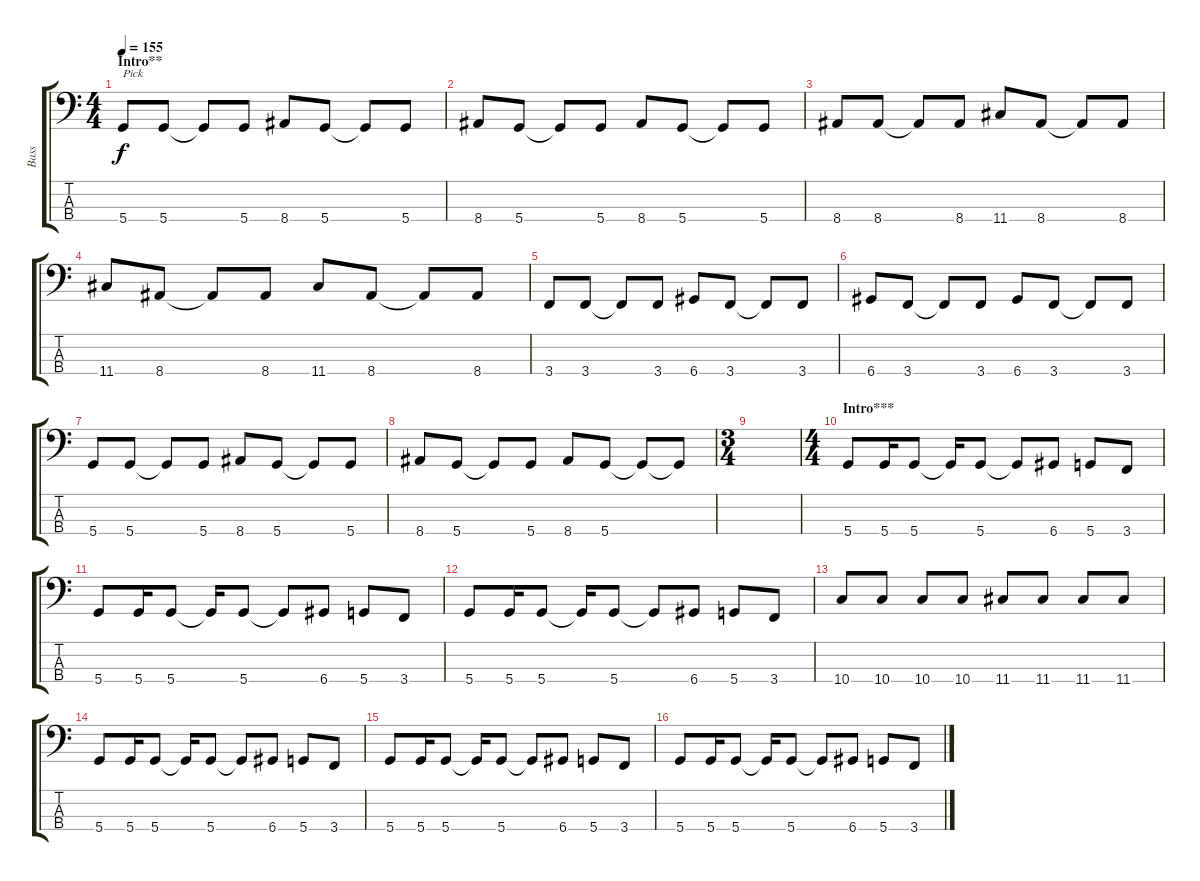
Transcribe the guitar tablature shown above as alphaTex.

\track ("Bass" "Bass") {instrument slapbass1}
\staff {score tabs}
\tuning (G2 D2 A1 D1) {hide}
\ts (4 4)
\section ("" "Intro**")
\tempo 155
\clef f4
\ks c
5.4.8{txt "Pick" dy f instrument electricbasspick} 5.4.8 5.4{t}.8 5.4.8 8.4.8 5.4.8 5.4{t}.8 5.4.8 |
8.4.8 5.4.8 5.4{t}.8 5.4.8 8.4.8 5.4.8 5.4{t}.8 5.4.8 |
8.4.8 8.4.8 8.4{t}.8 8.4.8 11.4.8 8.4.8 8.4{t}.8 8.4.8 |
11.4.8 8.4.8 8.4{t}.8 8.4.8 11.4.8 8.4.8 8.4{t}.8 8.4.8 |
3.4.8 3.4.8 3.4{t}.8 3.4.8 6.4.8 3.4.8 3.4{t}.8 3.4.8 |
6.4.8 3.4.8 3.4{t}.8 3.4.8 6.4.8 3.4.8 3.4{t}.8 3.4.8 |
5.4.8 5.4.8 5.4{t}.8 5.4.8 8.4.8 5.4.8 5.4{t}.8 5.4.8 |
8.4.8 5.4.8 5.4{t}.8 5.4.8 8.4.8 5.4.8 5.4{t}.8 5.4{t}.8 |
\ts (3 4)
|
\ts (4 4)
\section ("" "Intro***")
5.4.8 5.4.16 5.4.8 5.4{t}.16 5.4.8 5.4{t}.8 6.4.8 5.4.8 3.4.8 |
5.4.8 5.4.16 5.4.8 5.4{t}.16 5.4.8 5.4{t}.8 6.4.8 5.4.8 3.4.8 |
5.4.8 5.4.16 5.4.8 5.4{t}.16 5.4.8 5.4{t}.8 6.4.8 5.4.8 3.4.8 |
10.4.8 10.4.8 10.4.8 10.4.8 11.4.8 11.4.8 11.4.8 11.4.8 |
5.4.8 5.4.16 5.4.8 5.4{t}.16 5.4.8 5.4{t}.8 6.4.8 5.4.8 3.4.8 |
5.4.8 5.4.16 5.4.8 5.4{t}.16 5.4.8 5.4{t}.8 6.4.8 5.4.8 3.4.8 |
5.4.8 5.4.16 5.4.8 5.4{t}.16 5.4.8 5.4{t}.8 6.4.8 5.4.8 3.4.8
